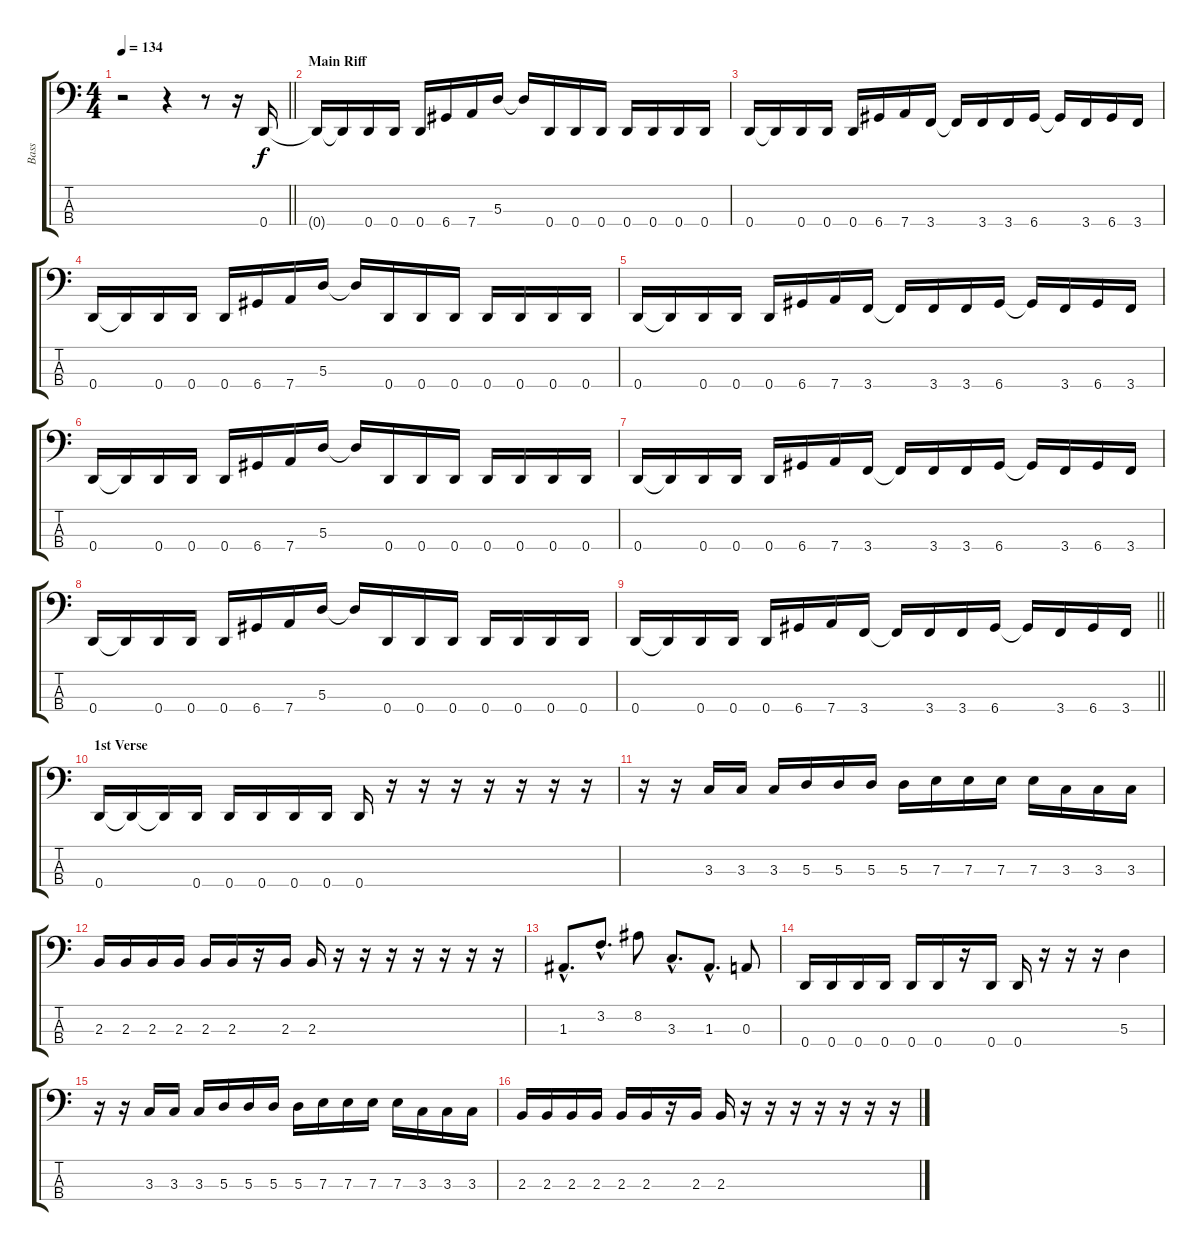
\track ("Bass" "Bass") {instrument slapbass1}
\staff {score tabs}
\tuning (G2 D2 A1 D1) {hide}
\ts (4 4)
\tempo 134
\clef f4
\barLineRight lightlight
\ks c
r.2{dy f instrument slapbass1} r.4 r.8 r.16 0.4.16 |
\section ("" "Main Riff")
0.4{t}.16 0.4{t}.16 0.4.16 0.4.16 0.4.16 6.4.16 7.4.16 5.3.16 5.3{t}.16 0.4.16 0.4.16 0.4.16 0.4.16 0.4.16 0.4.16 0.4.16 |
0.4.16 0.4{t}.16 0.4.16 0.4.16 0.4.16 6.4.16 7.4.16 3.4.16 3.4{t}.16 3.4.16 3.4.16 6.4.16 6.4{t}.16 3.4.16 6.4.16 3.4.16 |
0.4.16 0.4{t}.16 0.4.16 0.4.16 0.4.16 6.4.16 7.4.16 5.3.16 5.3{t}.16 0.4.16 0.4.16 0.4.16 0.4.16 0.4.16 0.4.16 0.4.16 |
0.4.16 0.4{t}.16 0.4.16 0.4.16 0.4.16 6.4.16 7.4.16 3.4.16 3.4{t}.16 3.4.16 3.4.16 6.4.16 6.4{t}.16 3.4.16 6.4.16 3.4.16 |
0.4.16 0.4{t}.16 0.4.16 0.4.16 0.4.16 6.4.16 7.4.16 5.3.16 5.3{t}.16 0.4.16 0.4.16 0.4.16 0.4.16 0.4.16 0.4.16 0.4.16 |
0.4.16 0.4{t}.16 0.4.16 0.4.16 0.4.16 6.4.16 7.4.16 3.4.16 3.4{t}.16 3.4.16 3.4.16 6.4.16 6.4{t}.16 3.4.16 6.4.16 3.4.16 |
0.4.16 0.4{t}.16 0.4.16 0.4.16 0.4.16 6.4.16 7.4.16 5.3.16 5.3{t}.16 0.4.16 0.4.16 0.4.16 0.4.16 0.4.16 0.4.16 0.4.16 |
\barLineRight lightlight
0.4.16 0.4{t}.16 0.4.16 0.4.16 0.4.16 6.4.16 7.4.16 3.4.16 3.4{t}.16 3.4.16 3.4.16 6.4.16 6.4{t}.16 3.4.16 6.4.16 3.4.16 |
\section ("" "1st Verse")
0.4.16 0.4{t}.16 0.4{t}.16 0.4.16 0.4.16 0.4.16 0.4.16 0.4.16 0.4.16 r.16 r.16 r.16 r.16 r.16 r.16 r.16 |
r.16 r.16 3.3.16 3.3.16 3.3.16 5.3.16 5.3.16 5.3.16 5.3.16 7.3.16 7.3.16 7.3.16 7.3.16 3.3.16 3.3.16 3.3.16 |
2.3.16 2.3.16 2.3.16 2.3.16 2.3.16 2.3.16 r.16 2.3.16 2.3.16 r.16 r.16 r.16 r.16 r.16 r.16 r.16 |
1.3{hac}.8{d} 3.2{hac}.8{d} 8.2.8 3.3{hac}.8{d} 1.3{hac}.8{d} 0.3.8 |
0.4.16 0.4.16 0.4.16 0.4.16 0.4.16 0.4.16 r.16 0.4.16 0.4.16 r.16 r.16 r.16 5.3.4 |
r.16 r.16 3.3.16 3.3.16 3.3.16 5.3.16 5.3.16 5.3.16 5.3.16 7.3.16 7.3.16 7.3.16 7.3.16 3.3.16 3.3.16 3.3.16 |
2.3.16 2.3.16 2.3.16 2.3.16 2.3.16 2.3.16 r.16 2.3.16 2.3.16 r.16 r.16 r.16 r.16 r.16 r.16 r.16
